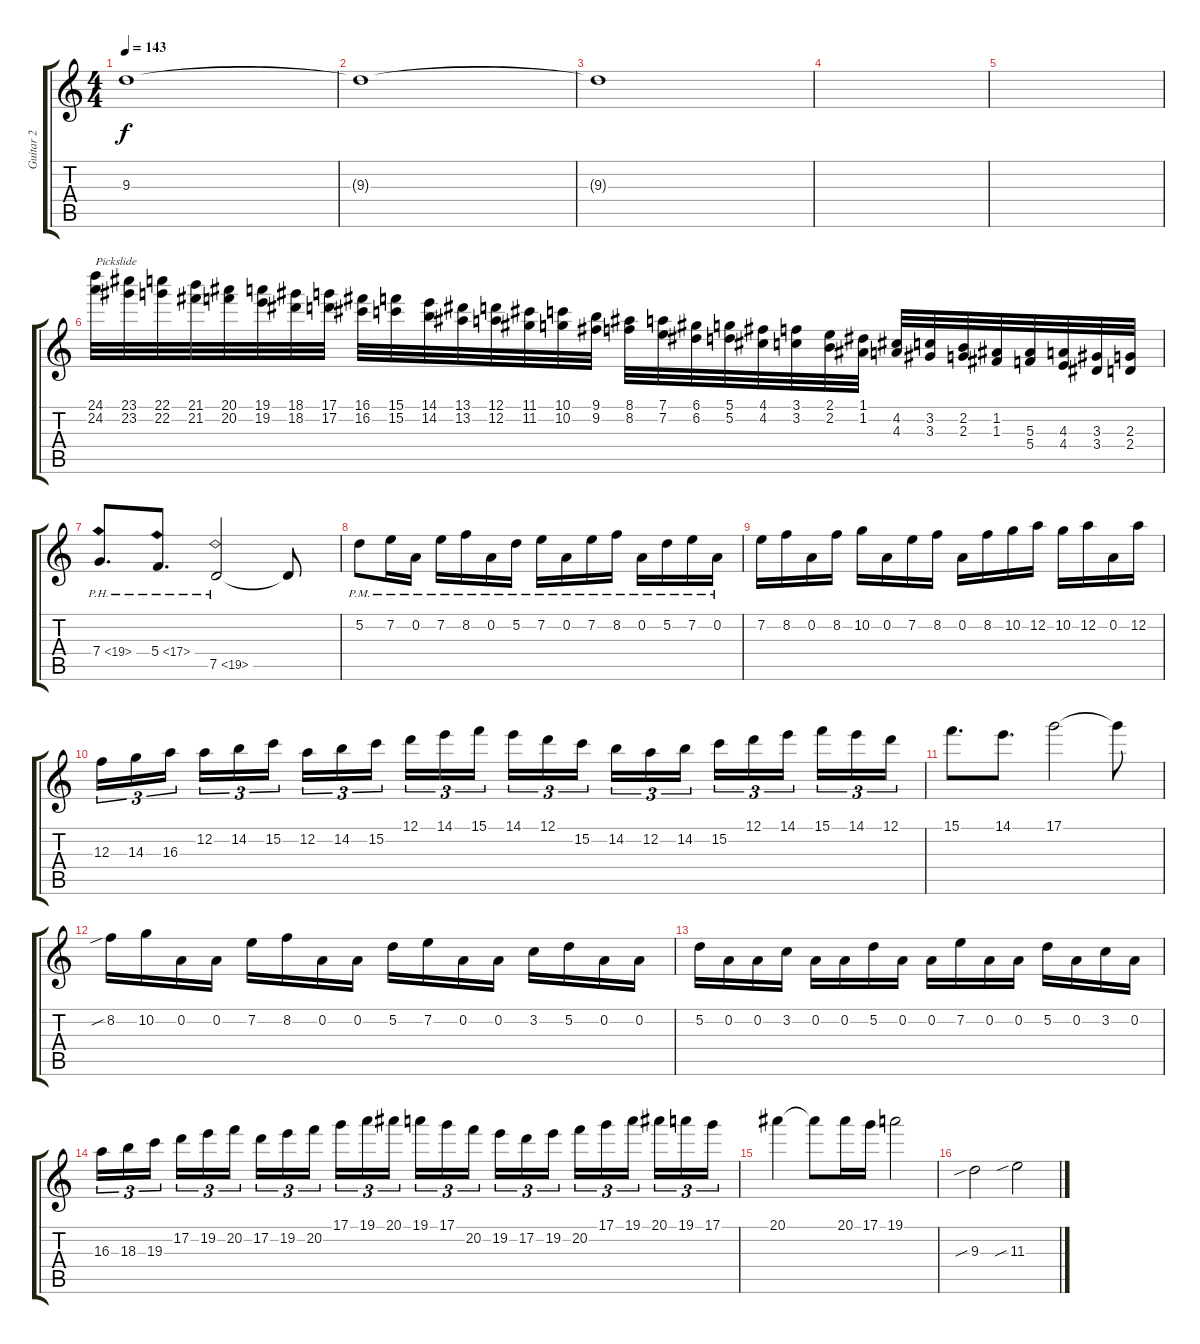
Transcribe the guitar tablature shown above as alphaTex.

\track ("Guitar 2" "Guitar 2") {instrument distortionguitar}
\staff {score tabs}
\tuning (D4 A3 F3 C3 G2 D2) {hide}
\ts (4 4)
\tempo 143
\clef g2
\ks c
9.3{t}.1{dy f} |
9.3{t}.1 |
9.3{t}.1 |
|
|
(24.1 24.2).32{txt "Pickslide" instrument guitarfretnoise} (23.1 23.2).32 (22.1 22.2).32 (21.1 21.2).32 (20.1 20.2).32 (19.1 19.2).32 (18.1 18.2).32 (17.1 17.2).32 (16.1 16.2).32 (15.1 15.2).32 (14.1 14.2).32 (13.1 13.2).32 (12.1 12.2).32 (11.1 11.2).32 (10.1 10.2).32 (9.1 9.2).32 (8.1 8.2).32 (7.1 7.2).32 (6.1 6.2).32 (5.1 5.2).32 (4.1 4.2).32 (3.1 3.2).32 (2.1 2.2).32 (1.1 1.2).32 (4.2 4.3).32 (3.2 3.3).32 (2.2 2.3).32 (1.2 1.3).32 (5.3 5.4).32 (4.3 4.4).32 (3.3 3.4).32 (2.3 2.4).32 |
7.4{ph 12}.8{d instrument distortionguitar} 5.4{ph 12}.8{d} 7.5{ph 12}.2 7.5{t}.8 |
5.2{pm}.8 7.2{pm}.16 0.2{pm}.16 7.2{pm}.16 8.2{pm}.16 0.2{pm}.16 5.2{pm}.16 7.2{pm}.16 0.2{pm}.16 7.2{pm}.16 8.2{pm}.16 0.2{pm}.16 5.2{pm}.16 7.2{pm}.16 0.2{pm}.16 |
7.2.16 8.2.16 0.2.16 8.2.16 10.2.16 0.2.16 7.2.16 8.2.16 0.2.16 8.2.16 10.2.16 12.2.16 10.2.16 12.2.16 0.2.16 12.2.16 |
12.3.16{tu (3 2)} 14.3.16{tu (3 2)} 16.3.16{tu (3 2) beam splitsecondary} 12.2.16{tu (3 2)} 14.2.16{tu (3 2)} 15.2.16{tu (3 2)} 12.2.16{tu (3 2)} 14.2.16{tu (3 2)} 15.2.16{tu (3 2) beam splitsecondary} 12.1.16{tu (3 2)} 14.1.16{tu (3 2)} 15.1.16{tu (3 2)} 14.1.16{tu (3 2)} 12.1.16{tu (3 2)} 15.2.16{tu (3 2) beam splitsecondary} 14.2.16{tu (3 2)} 12.2.16{tu (3 2)} 14.2.16{tu (3 2)} 15.2.16{tu (3 2)} 12.1.16{tu (3 2)} 14.1.16{tu (3 2) beam splitsecondary} 15.1.16{tu (3 2)} 14.1.16{tu (3 2)} 12.1.16{tu (3 2)} |
15.1.8{d} 14.1.8{d} 17.1.2 17.1{t}.8 |
8.2{sib}.16 10.2.16 0.2.16 0.2.16 7.2.16 8.2.16 0.2.16 0.2.16 5.2.16 7.2.16 0.2.16 0.2.16 3.2.16 5.2.16 0.2.16 0.2.16 |
5.2.16 0.2.16 0.2.16 3.2.16 0.2.16 0.2.16 5.2.16 0.2.16 0.2.16 7.2.16 0.2.16 0.2.16 5.2.16 0.2.16 3.2.16 0.2.16 |
16.3.16{tu (3 2)} 18.3.16{tu (3 2)} 19.3.16{tu (3 2) beam splitsecondary} 17.2.16{tu (3 2)} 19.2.16{tu (3 2)} 20.2.16{tu (3 2)} 17.2.16{tu (3 2)} 19.2.16{tu (3 2)} 20.2.16{tu (3 2) beam splitsecondary} 17.1.16{tu (3 2)} 19.1.16{tu (3 2)} 20.1.16{tu (3 2)} 19.1.16{tu (3 2)} 17.1.16{tu (3 2)} 20.2.16{tu (3 2) beam splitsecondary} 19.2.16{tu (3 2)} 17.2.16{tu (3 2)} 19.2.16{tu (3 2)} 20.2.16{tu (3 2)} 17.1.16{tu (3 2)} 19.1.16{tu (3 2) beam splitsecondary} 20.1.16{tu (3 2)} 19.1.16{tu (3 2)} 17.1.16{tu (3 2)} |
20.1.4 20.1{t}.8 20.1.16 17.1.16 19.1.2 |
9.3{sib}.2 11.3{sib}.2
